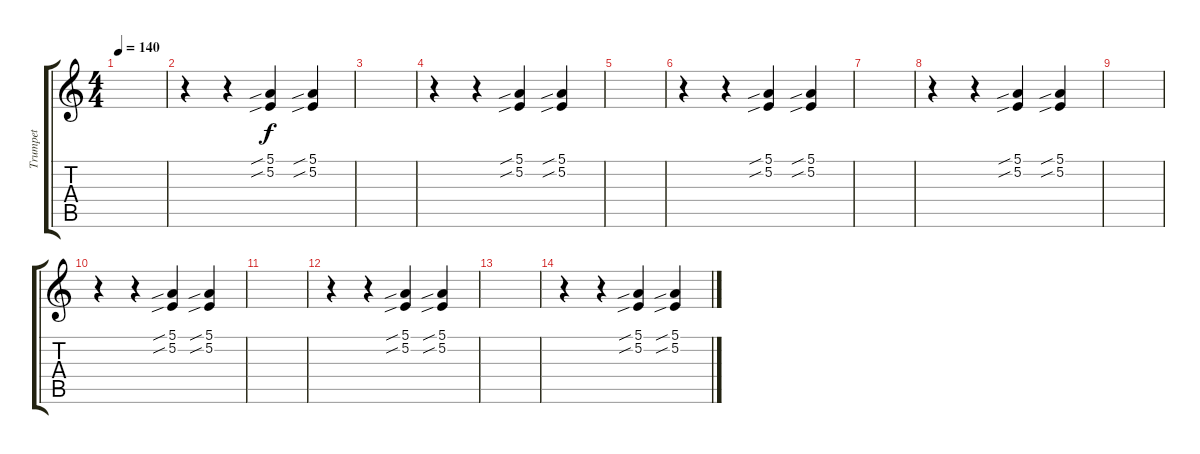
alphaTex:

\track ("Trumpet" "Trumpet") {instrument trumpet}
\staff {score tabs}
\tuning (E4 B3 G3 D3 A2 E2) {hide}
\ts (4 4)
\tempo 140
\clef g2
\ks c
|
r.4 r.4 (5.1{sib} 5.2{sib}).4 (5.1{sib} 5.2{sib}).4 |
|
r.4 r.4 (5.1{sib} 5.2{sib}).4 (5.1{sib} 5.2{sib}).4 |
|
r.4 r.4 (5.1{sib} 5.2{sib}).4 (5.1{sib} 5.2{sib}).4 |
|
r.4 r.4 (5.1{sib} 5.2{sib}).4 (5.1{sib} 5.2{sib}).4 |
|
r.4 r.4 (5.1{sib} 5.2{sib}).4 (5.1{sib} 5.2{sib}).4 |
|
r.4 r.4 (5.1{sib} 5.2{sib}).4 (5.1{sib} 5.2{sib}).4 |
|
r.4 r.4 (5.1{sib} 5.2{sib}).4 (5.1{sib} 5.2{sib}).4
